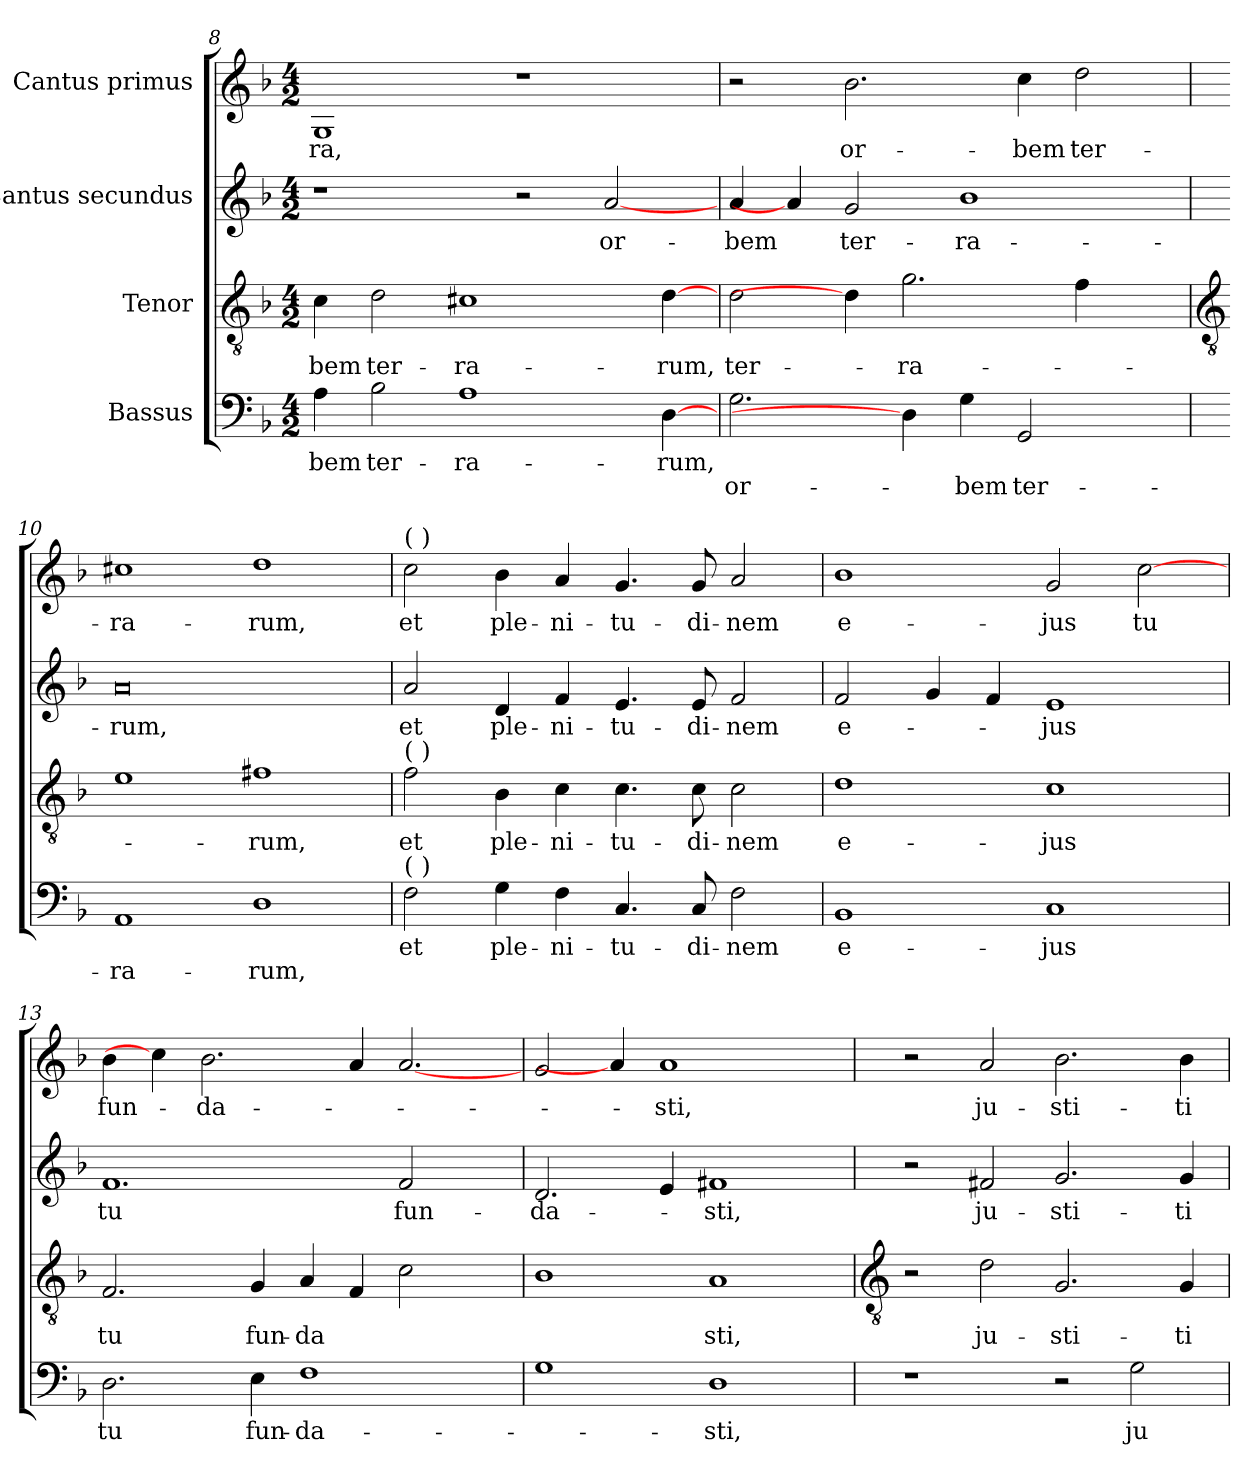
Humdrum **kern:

**kern	**text	**text	**kern	**text	**kern	**text	**kern	**text
*part4	*part4	*part4	*part3	*part3	*part2	*part2	*part1	*part1
*staff4	*staff4	*staff4	*staff3	*staff3	*staff2	*staff2	*staff1	*staff1
*I"Bassus	*	*	*I"Tenor	*	*I"Cantus secundus	*	*I"Cantus primus	*
*clefF4	*	*	*clefGv2	*	*clefG2	*	*clefG2	*
*k[b-]	*	*	*k[b-]	*	*k[b-]	*	*k[b-]	*
*F:	*	*	*F:	*	*F:	*	*F:	*
*M4/2	*	*	*M4/2	*	*M4/2	*	*M4/2	*
=8	=8	=8	=8	=8	=8	=8	=8	=8
!	!LO:LY:b	!	!	!LO:LY:b	!	!	!	!LO:LY:b
4A	-bem	.	4c	-bem	1r	.	1G	ra,
!	!LO:LY:b	!	!	!LO:LY:b	!	!	!	!
2B-	ter-	.	2d	ter-	.	.	.	.
!	!LO:LY:b	!	!	!LO:LY:b	!	!	!	!
1A	-ra-	.	1c#X	-ra-	.	.	.	.
.	.	.	.	.	2r	.	1r	.
!	!	!	!	!	!	!LO:LY:b	!	!
.	.	.	.	.	[2a	or-	.	.
!	!LO:LY:b	!	!	!LO:LY:b	!	!	!	!
[4D	-rum,	.	[4d	-rum,	.	.	.	.
=9	=9	=9	=9	=9	=9	=9	=9	=9
!	!	!LO:LY:b	!	!LO:LY:b	!	!LO:LY:b	!	!
2.G	.	or-	2d	ter-	4a	-bem	2r	.
.	.	.	.	.	4a]	.	.	.
!	!	!	!	!	!	!LO:LY:b	!	!LO:LY:b
.	.	.	4d]	.	2g	ter-	2.b-	or-
!	!	!	!	!LO:LY:b	!	!	!	!
4D]	.	.	2.g	-ra-	.	.	.	.
!	!	!LO:LY:b	!	!	!	!LO:LY:b	!	!
4G	.	-bem	.	.	1b-	-ra-	.	.
!	!	!LO:LY:b	!	!	!	!	!	!LO:LY:b
2GG	.	ter-	.	.	.	.	4cc	-bem
!	!	!	!	!	!	!	!	!LO:LY:b
.	.	.	4f	.	.	.	2dd	ter-
4ryy	.	.	4ryy	.	.	.	.	.
!!LO:LB:g=z
=10	=10	=10	=10	=10	=10	=10	=10	=10
*	*	*	*clefGv2	*	*	*	*	*
!	!	!LO:LY:b	!	!	!	!LO:LY:b	!	!LO:LY:b
1AA	.	-ra-	1e	.	0a	-rum,	1cc#X	-ra-
!	!	!LO:LY:b	!	!LO:LY:b	!	!	!	!LO:LY:b
1D	.	-rum,	1f#X	-rum,	.	.	1dd	-rum,
=11	=11	=11	=11	=11	=11	=11	=11	=11
!	!	!	!	!	!	!	!LO:TX:a:t=(  )	!
!	!	!	!LO:TX:a:t=(  )	!	!	!	!	!
!LO:TX:a:t=(  )	!	!	!	!	!	!	!	!
!	!LO:LY:b	!	!	!LO:LY:b	!	!LO:LY:b	!	!LO:LY:b
2F	et	.	2f	et	2a	et	2cc	et
!	!LO:LY:b	!	!	!LO:LY:b	!	!LO:LY:b	!	!LO:LY:b
4G	ple-	.	4B-	ple-	4d	ple-	4b-	ple-
!	!LO:LY:b	!	!	!LO:LY:b	!	!LO:LY:b	!	!LO:LY:b
4F	-ni-	.	4c	-ni-	4f	-ni-	4a	-ni-
!	!LO:LY:b	!	!	!LO:LY:b	!	!LO:LY:b	!	!LO:LY:b
4.C	-tu-	.	4.c	-tu-	4.e	-tu-	4.g	-tu-
!	!LO:LY:b	!	!	!LO:LY:b	!	!LO:LY:b	!	!LO:LY:b
8C	-di-	.	8c	-di-	8e	-di-	8g	-di-
!	!LO:LY:b	!	!	!LO:LY:b	!	!LO:LY:b	!	!LO:LY:b
2F	-nem	.	2c	-nem	2f	-nem	2a	-nem
=12	=12	=12	=12	=12	=12	=12	=12	=12
!	!LO:LY:b	!	!	!LO:LY:b	!	!LO:LY:b	!	!LO:LY:b
1BB-	e-	.	1d	e-	2f	e-	1b-	e-
.	.	.	.	.	4g	.	.	.
.	.	.	.	.	4f	.	.	.
!	!LO:LY:b	!	!	!LO:LY:b	!	!LO:LY:b	!	!LO:LY:b
1C	-jus	.	1c	-jus	1e	-jus	2g	-jus
!	!	!	!	!	!	!	!	!LO:LY:b
.	.	.	.	.	.	.	[2cc	tu
=13	=13	=13	=13	=13	=13	=13	=13	=13
!	!LO:LY:b	!	!	!LO:LY:b	!	!LO:LY:b	!	!LO:LY:b
2.D	tu	.	2.F	tu	1.f	tu	4b-	fun-
.	.	.	.	.	.	.	4cc]	.
!	!	!	!	!	!	!	!	!LO:LY:b
.	.	.	.	.	.	.	2.b-	-da-
!	!LO:LY:b	!	!	!LO:LY:b	!	!	!	!
4E	fun-	.	4G	fun-	.	.	.	.
!	!LO:LY:b	!	!	!LO:LY:b	!	!	!	!
1F	-da-	.	4A	-da	.	.	.	.
.	.	.	4F	.	.	.	4a	.
!	!	!	!	!	!	!LO:LY:b	!	!
.	.	.	2c	.	2f	fun-	[2.a	.
4ryy	.	.	4ryy	.	4ryy	.	.	.
=14	=14	=14	=14	=14	=14	=14	=14	=14
!	!	!	!	!	!	!LO:LY:b	!	!
1G	.	.	1B-	.	2.d	-da-	2g	.
.	.	.	.	.	.	.	4a]	.
!	!	!	!	!	!	!	!	!LO:LY:b
.	.	.	.	.	4e	.	1a	-sti,
!	!LO:LY:b	!	!	!LO:LY:b	!	!LO:LY:b	!	!
1D	-sti,	.	1A	sti,	1f#X	-sti,	.	.
.	.	.	.	.	.	.	4ryy	.
!!LO:LB:g=z
=15	=15	=15	=15	=15	=15	=15	=15	=15
*	*	*	*clefGv2	*	*	*	*	*
1r	.	.	2r	.	2r	.	2r	.
!	!	!	!	!LO:LY:b	!	!LO:LY:b	!	!LO:LY:b
.	.	.	2d	ju-	2f#X	ju-	2a	ju-
!	!	!	!	!LO:LY:b	!	!LO:LY:b	!	!LO:LY:b
2r	.	.	2.G	-sti-	2.g	-sti-	2.b-	-sti-
!	!LO:LY:b	!	!	!	!	!	!	!
2G	ju-	.	.	.	.	.	.	.
!	!	!	!	!LO:LY:b	!	!LO:LY:b	!	!LO:LY:b
.	.	.	4G	-ti-	4g	-ti-	4b-	-ti-
=	=	=	=	=	=	=	=	=
*-	*-	*-	*-	*-	*-	*-	*-	*-
